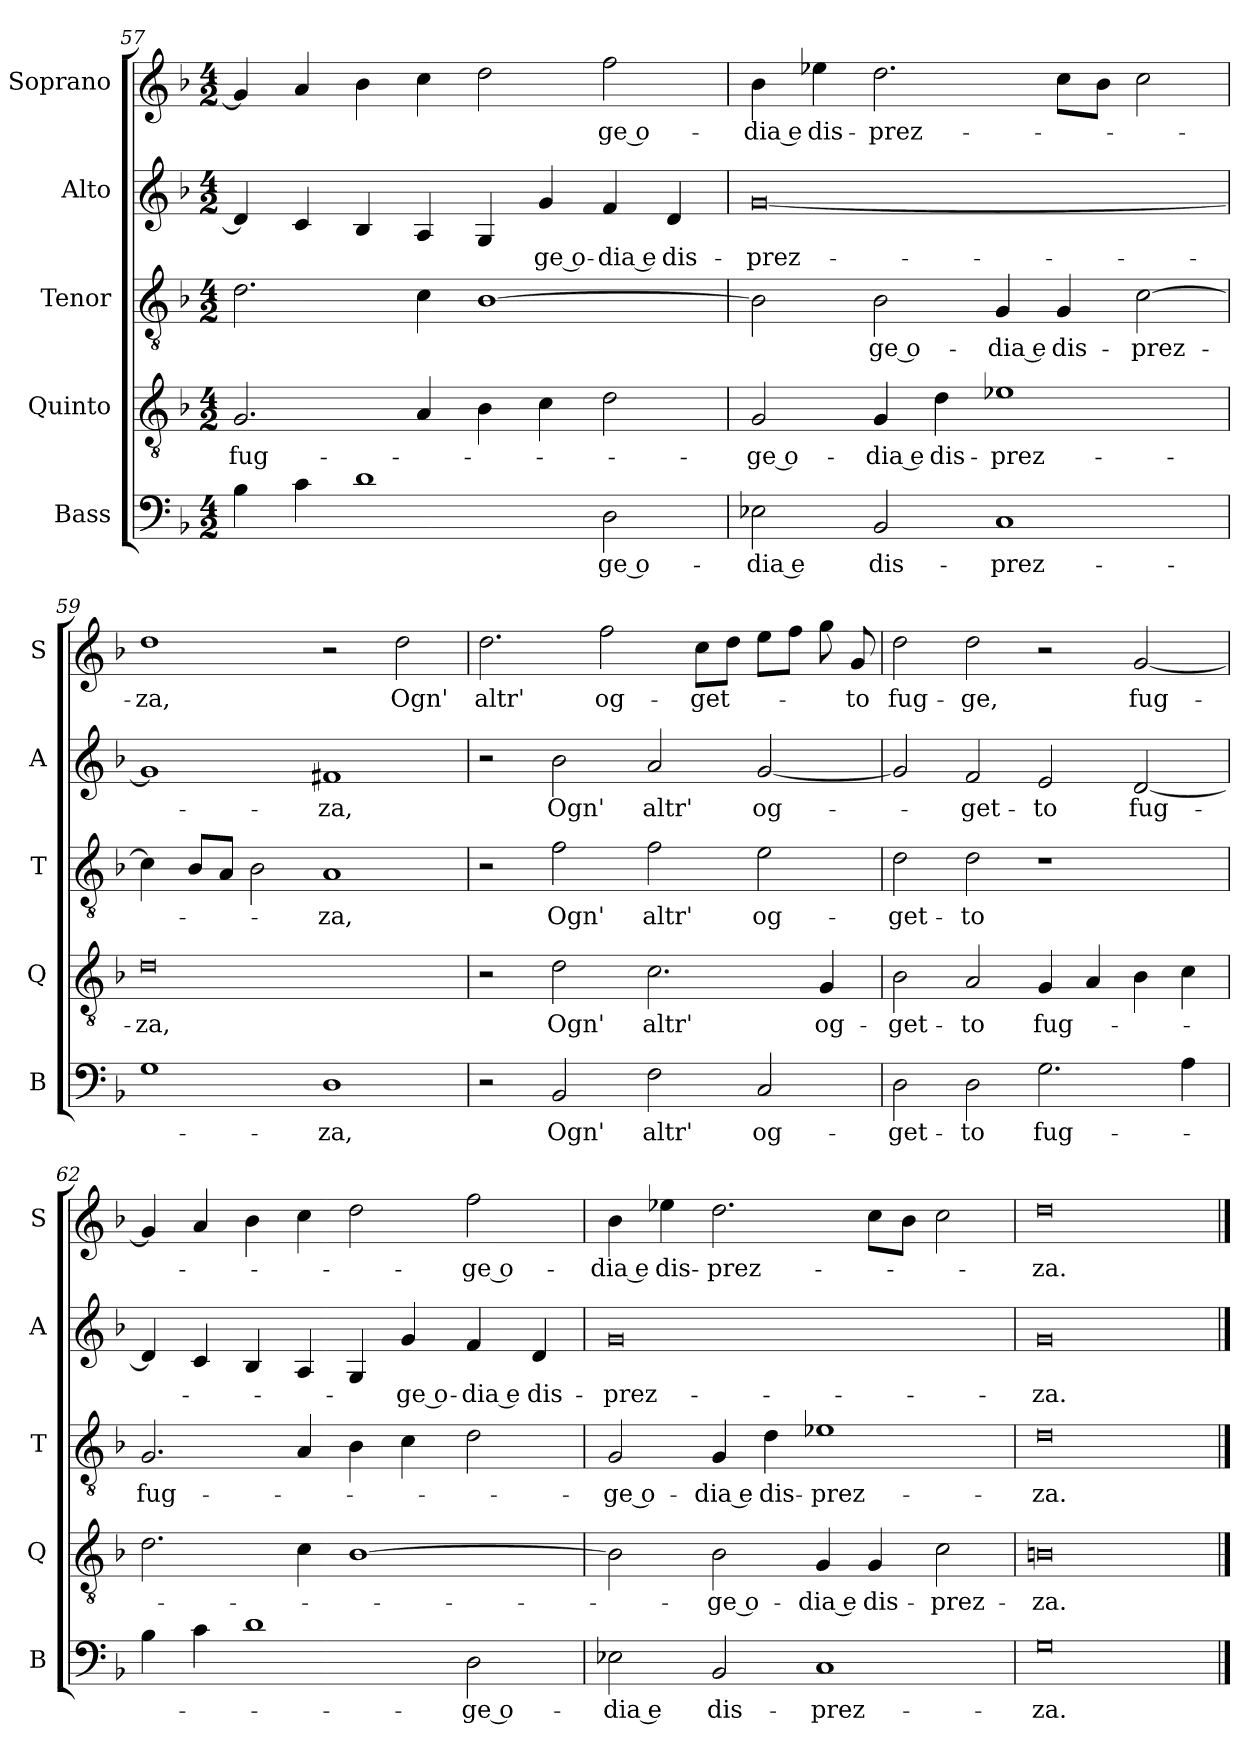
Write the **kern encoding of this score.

**kern	**text	**kern	**text	**kern	**text	**kern	**text	**kern	**text
*part5	*part5	*part4	*part4	*part3	*part3	*part2	*part2	*part1	*part1
*staff5	*staff5	*staff4	*staff4	*staff3	*staff3	*staff2	*staff2	*staff1	*staff1
*I"Bass	*	*I"Quinto	*	*I"Tenor	*	*I"Alto	*	*I"Soprano	*
*I'B	*	*I'Q	*	*I'T	*	*I'A	*	*I'S	*
*clefF4	*	*clefGv2	*	*clefGv2	*	*clefG2	*	*clefG2	*
*k[b-]	*	*k[b-]	*	*k[b-]	*	*k[b-]	*	*k[b-]	*
*F:	*	*F:	*	*F:	*	*F:	*	*F:	*
*M4/2	*	*M4/2	*	*M4/2	*	*M4/2	*	*M4/2	*
=57	=57	=57	=57	=57	=57	=57	=57	=57	=57
!	!	!	!LO:LY:b	!	!	!	!	!	!
4B-\	.	2.G/	fug-	2.d\	.	4d/]	.	4g/]	.
4c\	.	.	.	.	.	4c/	.	4a/	.
1d	.	.	.	.	.	4B-/	.	4b-\	.
.	.	4A/	.	4c\	.	4A/	.	4cc\	.
.	.	4B-\	.	[1B-	.	4G/	.	2dd\	.
!	!	!	!	!	!	!	!LO:LY:b	!	!
.	.	4c\	.	.	.	4g/	-ge o-	.	.
!	!LO:LY:b	!	!	!	!	!	!LO:LY:b	!	!LO:LY:b
2D\	-ge o-	2d\	.	.	.	4f/	-dia e	2ff\	-ge o-
!	!	!	!	!	!	!	!LO:LY:b	!	!
.	.	.	.	.	.	4d/	dis-	.	.
=58	=58	=58	=58	=58	=58	=58	=58	=58	=58
!	!LO:LY:b	!	!LO:LY:b	!	!	!	!LO:LY:b	!	!LO:LY:b
2E-X\	-dia e	2G/	-ge o-	2B-\]	.	[0g	-prez-	4b-\	-dia e
!	!	!	!	!	!	!	!	!	!LO:LY:b
.	.	.	.	.	.	.	.	4ee-X\	dis-
!	!LO:LY:b	!	!LO:LY:b	!	!LO:LY:b	!	!	!	!LO:LY:b
2BB-/	dis-	4G/	-dia e	2B-\	-ge o-	.	.	2.dd\	-prez-
!	!	!	!LO:LY:b	!	!	!	!	!	!
.	.	4d\	dis-	.	.	.	.	.	.
!	!LO:LY:b	!	!LO:LY:b	!	!LO:LY:b	!	!	!	!
1C	-prez-	1e-X	-prez-	4G/	-dia e	.	.	.	.
!	!	!	!	!	!LO:LY:b	!	!	!	!
.	.	.	.	4G/	dis-	.	.	8cc\L	.
.	.	.	.	.	.	.	.	8b-\J	.
!	!	!	!	!	!LO:LY:b	!	!	!	!
.	.	.	.	[2c\	-prez-	.	.	2cc\	.
!!LO:PB:g=z
=59	=59	=59	=59	=59	=59	=59	=59	=59	=59
!	!	!	!LO:LY:b	!	!	!	!	!	!LO:LY:b
1G	.	0d	-za,	4c\]	.	1g]	.	1dd	-za,
.	.	.	.	8B-/L	.	.	.	.	.
.	.	.	.	8A/J	.	.	.	.	.
.	.	.	.	2B-\	.	.	.	.	.
!	!LO:LY:b	!	!	!	!LO:LY:b	!	!LO:LY:b	!	!
1D	-za,	.	.	1A	-za,	1f#X	-za,	2r	.
!	!	!	!	!	!	!	!	!	!LO:LY:b
.	.	.	.	.	.	.	.	2dd\	Ogn'
=60	=60	=60	=60	=60	=60	=60	=60	=60	=60
!	!	!	!	!	!	!	!	!	!LO:LY:b
2r	.	2r	.	2r	.	2r	.	2.dd\	altr'
!	!LO:LY:b	!	!LO:LY:b	!	!LO:LY:b	!	!LO:LY:b	!	!
2BB-/	Ogn'	2d\	Ogn'	2f\	Ogn'	2b-\	Ogn'	.	.
!	!	!	!	!	!	!	!	!	!LO:LY:b
.	.	.	.	.	.	.	.	2ff\	og-
!	!LO:LY:b	!	!LO:LY:b	!	!LO:LY:b	!	!LO:LY:b	!	!
2F\	altr'	2.c\	altr'	2f\	altr'	2a/	altr'	.	.
!	!	!	!	!	!	!	!	!	!LO:LY:b
.	.	.	.	.	.	.	.	8cc\L	-get-
.	.	.	.	.	.	.	.	8dd\J	.
!	!LO:LY:b	!	!	!	!LO:LY:b	!	!LO:LY:b	!	!
2C/	og-	.	.	2e\	og-	[2g/	og-	8ee\L	.
.	.	.	.	.	.	.	.	8ff\J	.
!	!	!	!LO:LY:b	!	!	!	!	!	!
.	.	4G/	og-	.	.	.	.	8gg\	.
!	!	!	!	!	!	!	!	!	!LO:LY:b
.	.	.	.	.	.	.	.	8g/	-to
=61	=61	=61	=61	=61	=61	=61	=61	=61	=61
!	!LO:LY:b	!	!LO:LY:b	!	!LO:LY:b	!	!	!	!LO:LY:b
2D\	-get-	2B-\	-get-	2d\	-get-	2g/]	.	2dd\	fug-
!	!LO:LY:b	!	!LO:LY:b	!	!LO:LY:b	!	!LO:LY:b	!	!LO:LY:b
2D\	-to	2A/	-to	2d\	-to	2f/	-get-	2dd\	-ge,
!	!LO:LY:b	!	!LO:LY:b	!	!	!	!LO:LY:b	!	!
2.G\	fug-	4G/	fug-	1r	.	2e/	-to	2r	.
.	.	4A/	.	.	.	.	.	.	.
!	!	!	!	!	!	!	!LO:LY:b	!	!LO:LY:b
.	.	4B-\	.	.	.	[2d/	fug-	[2g/	fug-
4A\	.	4c\	.	.	.	.	.	.	.
!!LO:LB:g=z
=62	=62	=62	=62	=62	=62	=62	=62	=62	=62
!	!	!	!	!	!LO:LY:b	!	!	!	!
4B-\	.	2.d\	.	2.G/	fug-	4d/]	.	4g/]	.
4c\	.	.	.	.	.	4c/	.	4a/	.
1d	.	.	.	.	.	4B-/	.	4b-\	.
.	.	4c\	.	4A/	.	4A/	.	4cc\	.
.	.	[1B-	.	4B-\	.	4G/	.	2dd\	.
!	!	!	!	!	!	!	!LO:LY:b	!	!
.	.	.	.	4c\	.	4g/	-ge o-	.	.
!	!LO:LY:b	!	!	!	!	!	!LO:LY:b	!	!LO:LY:b
2D\	-ge o-	.	.	2d\	.	4f/	-dia e	2ff\	-ge o-
!	!	!	!	!	!	!	!LO:LY:b	!	!
.	.	.	.	.	.	4d/	dis-	.	.
=63	=63	=63	=63	=63	=63	=63	=63	=63	=63
!	!LO:LY:b	!	!	!	!LO:LY:b	!	!LO:LY:b	!	!LO:LY:b
2E-X\	-dia e	2B-\]	.	2G/	-ge o-	0g	-prez-	4b-\	-dia e
!	!	!	!	!	!	!	!	!	!LO:LY:b
.	.	.	.	.	.	.	.	4ee-X\	dis-
!	!LO:LY:b	!	!LO:LY:b	!	!LO:LY:b	!	!	!	!LO:LY:b
2BB-/	dis-	2B-\	-ge o-	4G/	-dia e	.	.	2.dd\	-prez-
!	!	!	!	!	!LO:LY:b	!	!	!	!
.	.	.	.	4d\	dis-	.	.	.	.
!	!LO:LY:b	!	!LO:LY:b	!	!LO:LY:b	!	!	!	!
1C	-prez-	4G/	-dia e	1e-X	-prez-	.	.	.	.
!	!	!	!LO:LY:b	!	!	!	!	!	!
.	.	4G/	dis-	.	.	.	.	8cc\L	.
.	.	.	.	.	.	.	.	8b-\J	.
!	!	!	!LO:LY:b	!	!	!	!	!	!
.	.	2c\	-prez-	.	.	.	.	2cc\	.
=64	=64	=64	=64	=64	=64	=64	=64	=64	=64
!	!LO:LY:b	!	!LO:LY:b	!	!LO:LY:b	!	!LO:LY:b	!	!LO:LY:b
0G	-za.	0Bn	-za.	0d	-za.	0g	-za.	0dd	-za.
==	==	==	==	==	==	==	==	==	==
*-	*-	*-	*-	*-	*-	*-	*-	*-	*-
